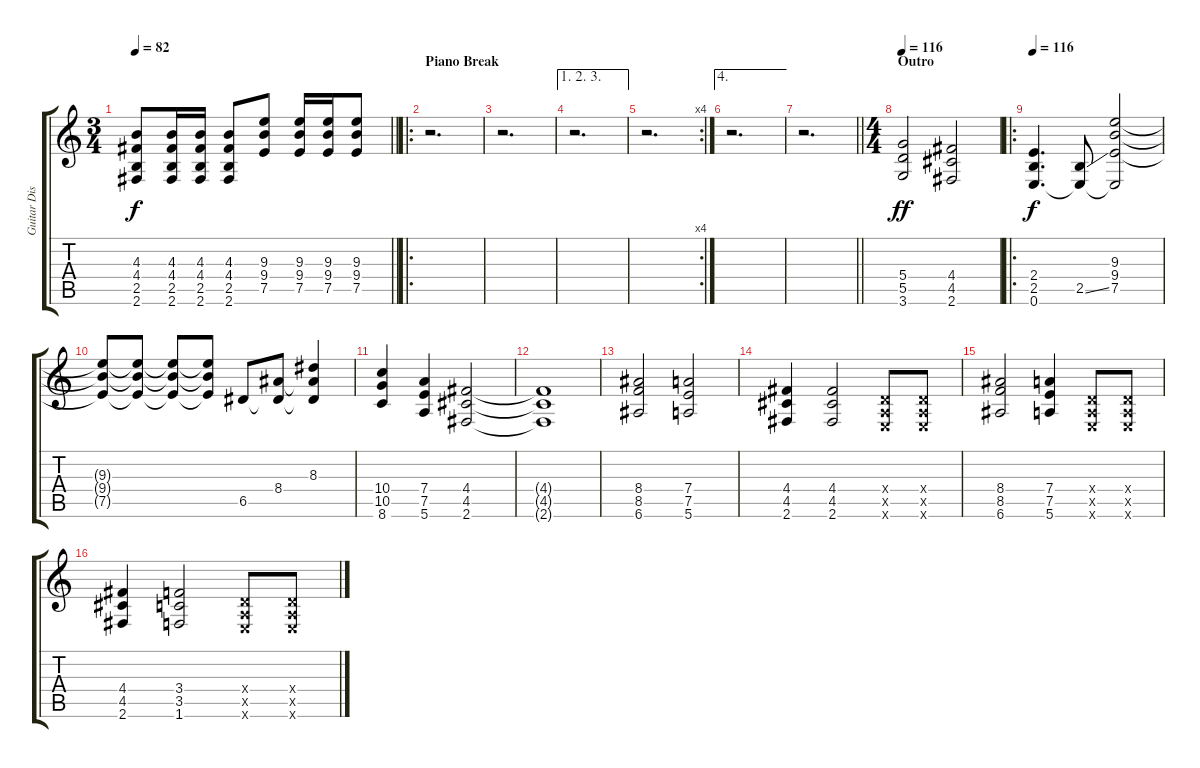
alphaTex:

\track ("Guitar Disto 2" "Guitar Dis") {instrument distortionguitar}
\staff {score tabs}
\tuning (E4 B3 G3 D3 A2 E2) {hide}
\ts (3 4)
\tempo 82
\clef g2
\barLineRight lightlight
\ks c
(4.3 4.4 2.5 2.6).8{dy f} (4.3 4.4 2.5 2.6).16 (4.3 4.4 2.5 2.6).16 (4.3 4.4 2.5 2.6).8 (9.3 9.4 7.5).8 (9.3 9.4 7.5).16 (9.3 9.4 7.5).16 (9.3 9.4 7.5).8 |
\ro
\section ("" "Piano Break")
r.2{d} |
r.2{d} |
\ae (1 2 3)
r.2{d} |
\rc 4
r.2{d} |
\ae 4
r.2{d} |
\barLineRight lightlight
r.2{d} |
\ts (4 4)
\section ("" "Outro")
\tempo 116
(5.4 5.5 3.6).2{dy ff} (4.4 4.5 2.6).2 |
\ro
\tempo 116
(2.4 2.5 0.6).4{d dy f} (2.5{ss} 0.6{t}).8 (9.3 9.4 7.5 0.6{t}).2 |
(9.3{t} 9.4{t} 7.5{t}).8 (9.3{t} 9.4{t} 7.5{t}).8 (9.3{t} 9.4{t} 7.5{t}).8 (9.3{t} 9.4{t} 7.5{t}).8 6.5.8 (8.4 6.5{t}).8 (8.3 8.4{t} 6.5{t}).4 |
(10.4 10.5 8.6).4 (7.4 7.5 5.6).4 (4.4 4.5 2.6).2 |
(4.4{t} 4.5{t} 2.6{t}).1 |
(8.4 8.5 6.6).2 (7.4 7.5 5.6).2 |
(4.4 4.5 2.6).4 (4.4 4.5 2.6).2 (0.4{x} 0.5{x} 0.6{x}).8 (0.4{x} 0.5{x} 0.6{x}).8 |
(8.4 8.5 6.6).2 (7.4 7.5 5.6).4 (0.4{x} 0.5{x} 0.6{x}).8 (0.4{x} 0.5{x} 0.6{x}).8 |
(4.4 4.5 2.6).4 (3.4 3.5 1.6).2 (0.4{x} 0.5{x} 0.6{x}).8 (0.4{x} 0.5{x} 0.6{x}).8
